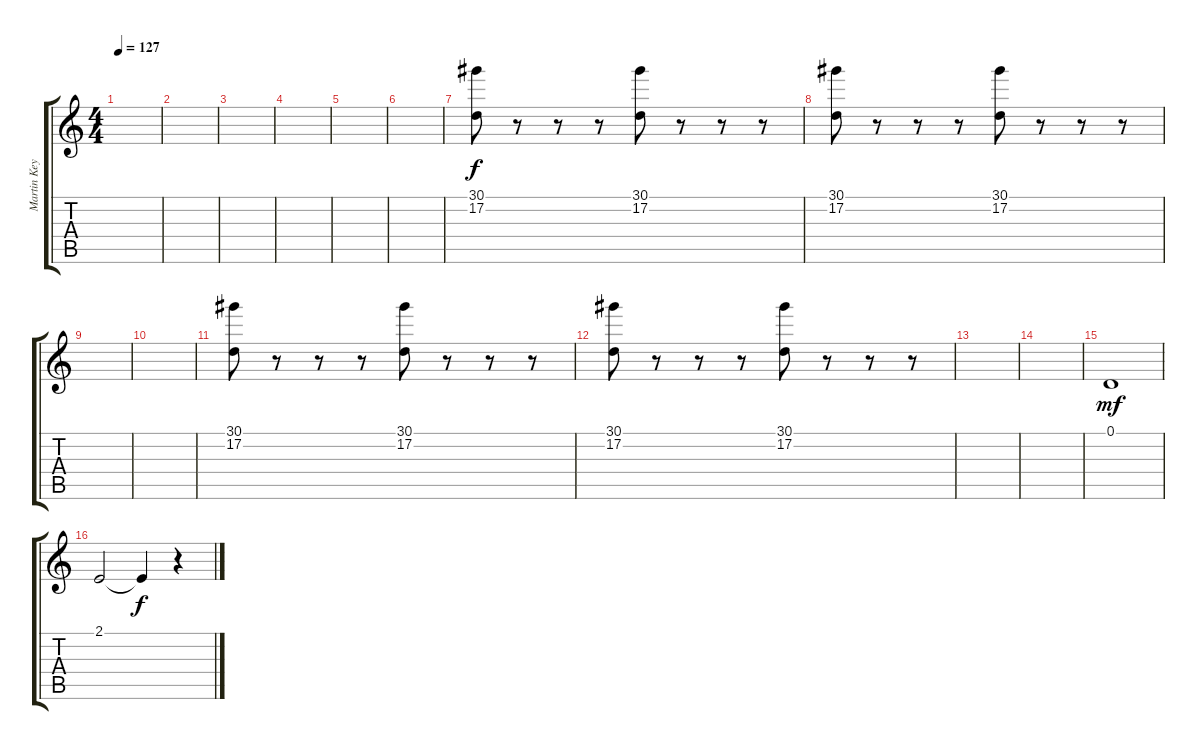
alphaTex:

\track ("Martin Keyboard2" "Martin Key") {instrument stringensemble1}
\staff {score tabs}
\tuning (D4 A3 F3 C3 G2 D2) {hide}
\ts (4 4)
\tempo 127
\clef g2
\ks c
|
|
|
|
|
|
(30.1 17.2).8{dy f} r.8 r.8 r.8 (30.1 17.2).8 r.8 r.8 r.8 |
(30.1 17.2).8 r.8 r.8 r.8 (30.1 17.2).8 r.8 r.8 r.8 |
|
|
(30.1 17.2).8 r.8 r.8 r.8 (30.1 17.2).8 r.8 r.8 r.8 |
(30.1 17.2).8 r.8 r.8 r.8 (30.1 17.2).8 r.8 r.8 r.8 |
|
|
0.1.1{dy mf} |
2.1.2 2.1{t}.4{dy f} r.4
